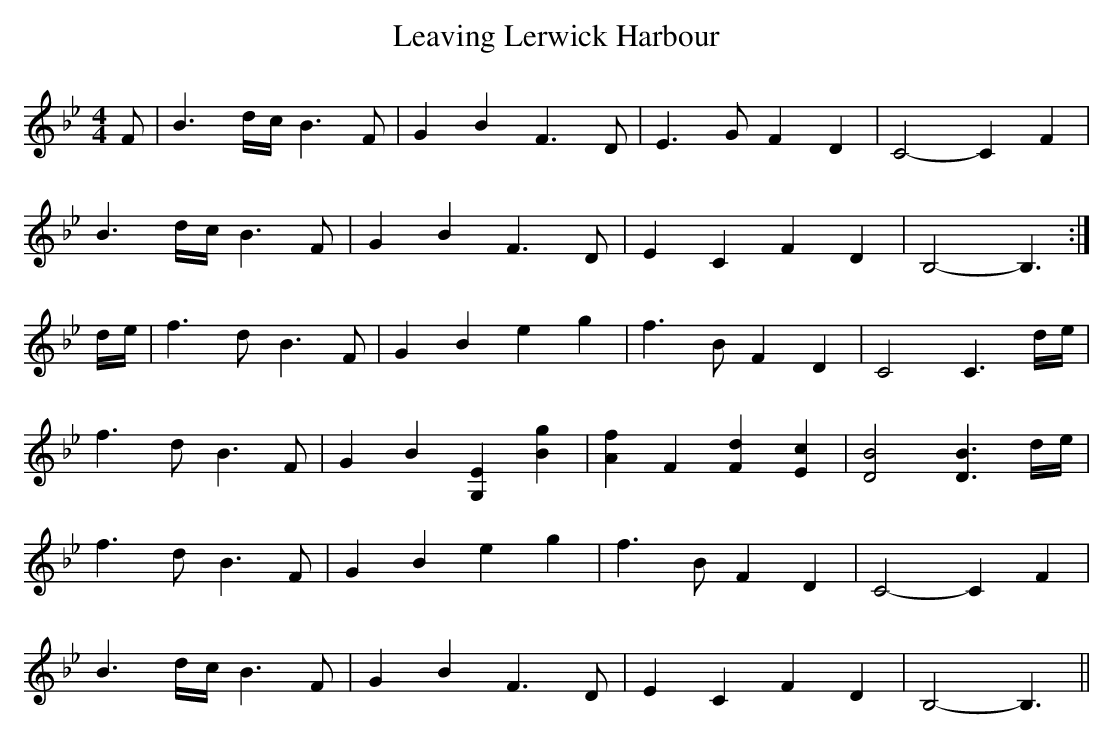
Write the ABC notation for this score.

X:1
T:Leaving Lerwick Harbour
M:4/4
L:1/8
K:Gmin
F|B3 d/2c/2 B3F|G2 B2 F3D|E3G F2 D2|C4-C2 F2|!
B3 d/2c/2 B3F|G2 B2 F3D|E2 C2 F2 D2|B,4-B,3:|!
d/2e/2|f3d B3F|G2 B2 e2 g2|f3B F2 D2|C4 C3 d/2e/2|!
f3d B3F|G2 B2 [G,2E2] [B2g2]|[A2f2] F2 [F2d2] [E2c2]|[D4B4] [D3B3] d/2e/2|!
f3d B3F|G2 B2 e2 g2|f3B F2 D2|C4-C2 F2|!
B3 d/2c/2 B3F|G2 B2 F3D|E2 C2 F2 D2|B,4-B,3||
